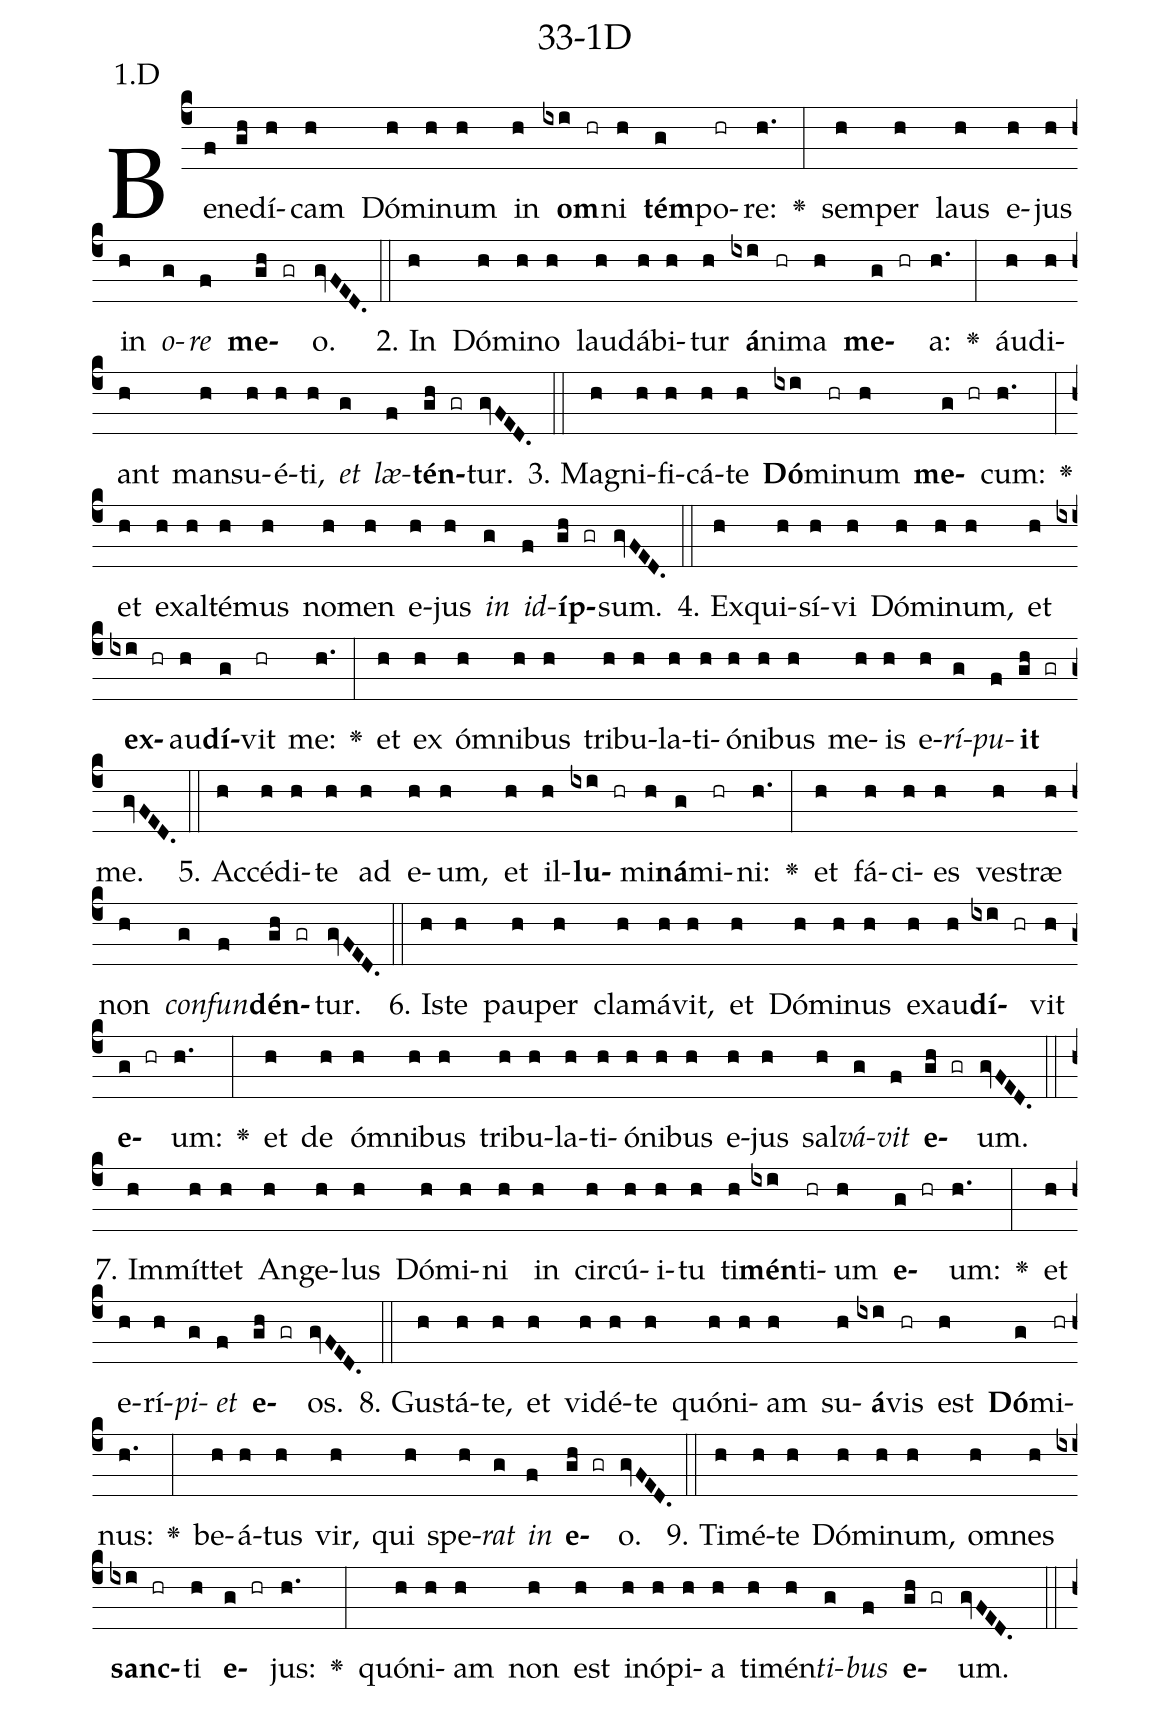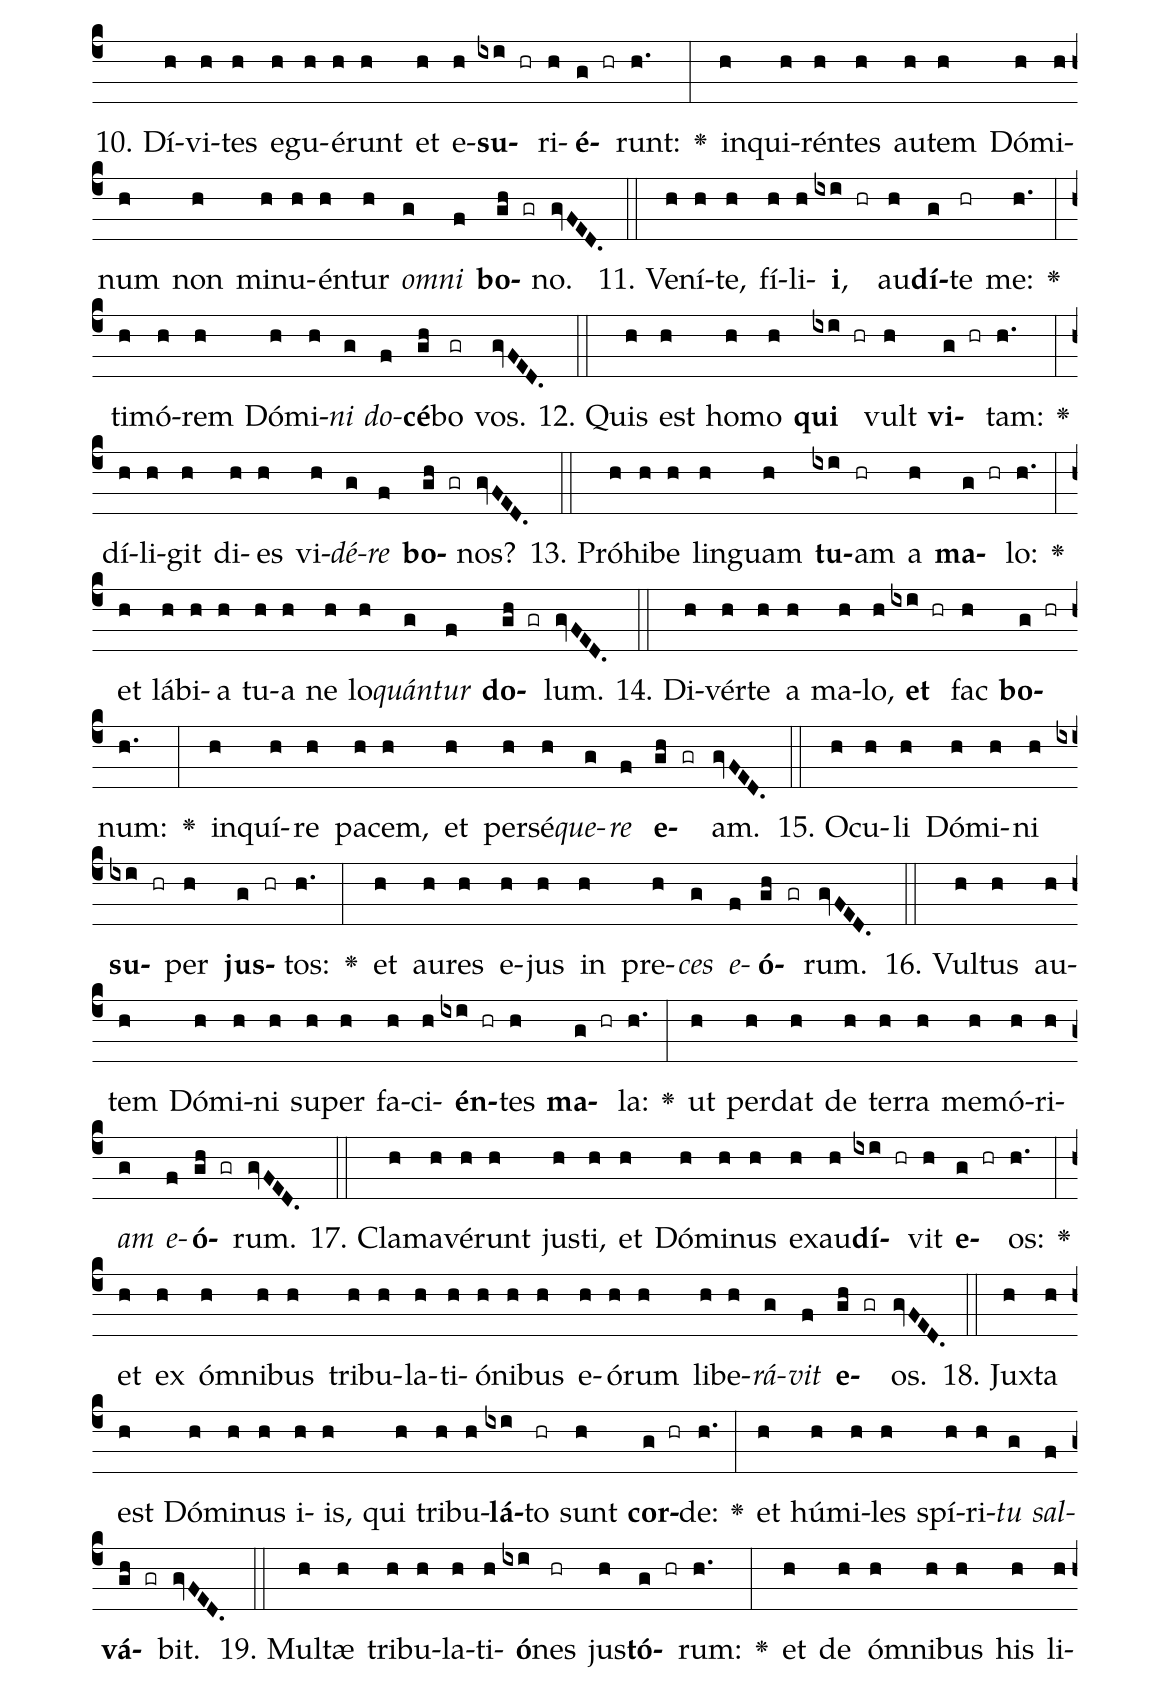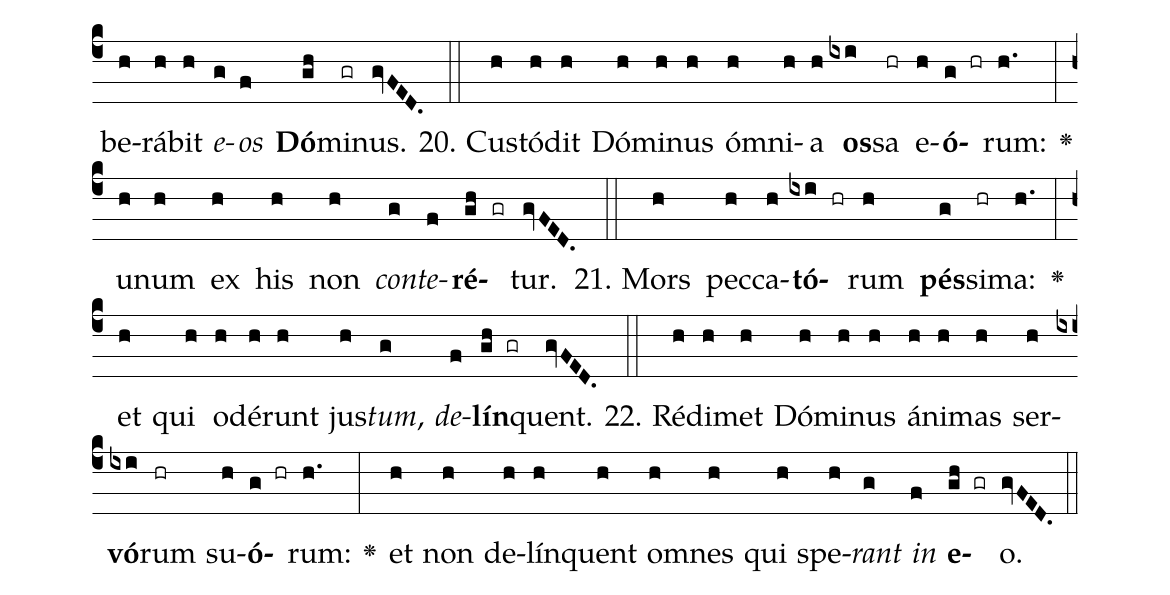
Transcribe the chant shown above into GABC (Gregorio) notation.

name: 33-1D;
annotation: 1.D;
%%
(c4)Be(f)ne(gh)dí(h)cam(h) Dó(h)mi(h)num(h) in(h) <b>om</b>(ixi hr)ni(h) <b>tém</b>(g)po(hr)re:(h.) <v>\greheightstar</v>(:) sem(h)per(h) laus(h) e(h)jus(h) in(h) <i>o</i>(g)<i>re</i>(f) <b>me</b>(gh gr)o.(gvFED.) (::)
2. In(h) Dó(h)mi(h)no(h) lau(h)dá(h)bi(h)tur(h) <b>á</b>(ixi)ni(hr)ma(h) <b>me</b>(g hr)a:(h.) <v>\greheightstar</v>(:) áu(h)di(h)ant(h) man(h)su(h)é(h)ti,(h) <i>et</i>(g) <i>læ</i>(f)<b>tén</b>(gh gr)tur.(gvFED.) (::)
3. Ma(h)gni(h)fi(h)cá(h)te(h) <b>Dó</b>(ixi)mi(hr)num(h) <b>me</b>(g hr)cum:(h.) <v>\greheightstar</v>(:) et(h) ex(h)al(h)té(h)mus(h) no(h)men(h) e(h)jus(h) <i>in</i>(g) <i>id</i>(f)<b>íp</b>(gh gr)sum.(gvFED.) (::)
4. Ex(h)qui(h)sí(h)vi(h) Dó(h)mi(h)num,(h) et(h) <b>ex</b>(ixi hr)au(h)<b>dí</b>(g)vit(hr) me:(h.) <v>\greheightstar</v>(:) et(h) ex(h) óm(h)ni(h)bus(h) tri(h)bu(h)la(h)ti(h)ó(h)ni(h)bus(h) me(h)is(h) e(h)<i>rí</i>(g)<i>pu</i>(f)<b>it</b>(gh gr) me.(gvFED.) (::)
5. Ac(h)cé(h)di(h)te(h) ad(h) e(h)um,(h) et(h) il(h)<b>lu</b>(ixi hr)mi(h)<b>ná</b>(g)mi(hr)ni:(h.) <v>\greheightstar</v>(:) et(h) fá(h)ci(h)es(h) ves(h)træ(h) non(h) <i>con</i>(g)<i>fun</i>(f)<b>dén</b>(gh gr)tur.(gvFED.) (::)
6. Is(h)te(h) pau(h)per(h) cla(h)má(h)vit,(h) et(h) Dó(h)mi(h)nus(h) ex(h)au(h)<b>dí</b>(ixi hr)vit(h) <b>e</b>(g hr)um:(h.) <v>\greheightstar</v>(:) et(h) de(h) óm(h)ni(h)bus(h) tri(h)bu(h)la(h)ti(h)ó(h)ni(h)bus(h) e(h)jus(h) sal(h)<i>vá</i>(g)<i>vit</i>(f) <b>e</b>(gh gr)um.(gvFED.) (::)
7. Im(h)mít(h)tet(h) An(h)ge(h)lus(h) Dó(h)mi(h)ni(h) in(h) cir(h)cú(h)i(h)tu(h) ti(h)<b>mén</b>(ixi)ti(hr)um(h) <b>e</b>(g hr)um:(h.) <v>\greheightstar</v>(:) et(h) e(h)rí(h)<i>pi</i>(g)<i>et</i>(f) <b>e</b>(gh gr)os.(gvFED.) (::)
8. Gus(h)tá(h)te,(h) et(h) vi(h)dé(h)te(h) quón(h)i(h)am(h) su(h)<b>á</b>(ixi)vis(hr) est(h) <b>Dó</b>(g)mi(hr)nus:(h.) <v>\greheightstar</v>(:) be(h)á(h)tus(h) vir,(h) qui(h) spe(h)<i>rat</i>(g) <i>in</i>(f) <b>e</b>(gh gr)o.(gvFED.) (::)
9. Ti(h)mé(h)te(h) Dó(h)mi(h)num,(h) om(h)nes(h) <b>sanc</b>(ixi hr)ti(h) <b>e</b>(g hr)jus:(h.) <v>\greheightstar</v>(:) quón(h)i(h)am(h) non(h) est(h) in(h)ó(h)pi(h)a(h) ti(h)mén(h)<i>ti</i>(g)<i>bus</i>(f) <b>e</b>(gh gr)um.(gvFED.) (::)
10. Dí(h)vi(h)tes(h) e(h)gu(h)é(h)runt(h) et(h) e(h)<b>su</b>(ixi hr)ri(h)<b>é</b>(g hr)runt:(h.) <v>\greheightstar</v>(:) in(h)qui(h)rén(h)tes(h) au(h)tem(h) Dó(h)mi(h)num(h) non(h) mi(h)nu(h)én(h)tur(h) <i>om</i>(g)<i>ni</i>(f) <b>bo</b>(gh gr)no.(gvFED.) (::)
11. Ve(h)ní(h)te,(h) fí(h)li(h)<b>i</b>,(ixi hr) au(h)<b>dí</b>(g)te(hr) me:(h.) <v>\greheightstar</v>(:) ti(h)mó(h)rem(h) Dó(h)mi(h)<i>ni</i>(g) <i>do</i>(f)<b>cé</b>(gh)bo(gr) vos.(gvFED.) (::)
12. Quis(h) est(h) ho(h)mo(h) <b>qui</b>(ixi hr) vult(h) <b>vi</b>(g hr)tam:(h.) <v>\greheightstar</v>(:) dí(h)li(h)git(h) di(h)es(h) vi(h)<i>dé</i>(g)<i>re</i>(f) <b>bo</b>(gh gr)nos?(gvFED.) (::)
13. Pró(h)hi(h)be(h) lin(h)guam(h) <b>tu</b>(ixi)am(hr) a(h) <b>ma</b>(g hr)lo:(h.) <v>\greheightstar</v>(:) et(h) lá(h)bi(h)a(h) tu(h)a(h) ne(h) lo(h)<i>quán</i>(g)<i>tur</i>(f) <b>do</b>(gh gr)lum.(gvFED.) (::)
14. Di(h)vér(h)te(h) a(h) ma(h)lo,(h) <b>et</b>(ixi hr) fac(h) <b>bo</b>(g hr)num:(h.) <v>\greheightstar</v>(:) in(h)quí(h)re(h) pa(h)cem,(h) et(h) per(h)sé(h)<i>que</i>(g)<i>re</i>(f) <b>e</b>(gh gr)am.(gvFED.) (::)
15. O(h)cu(h)li(h) Dó(h)mi(h)ni(h) <b>su</b>(ixi hr)per(h) <b>jus</b>(g hr)tos:(h.) <v>\greheightstar</v>(:) et(h) au(h)res(h) e(h)jus(h) in(h) pre(h)<i>ces</i>(g) <i>e</i>(f)<b>ó</b>(gh gr)rum.(gvFED.) (::)
16. Vul(h)tus(h) au(h)tem(h) Dó(h)mi(h)ni(h) su(h)per(h) fa(h)ci(h)<b>én</b>(ixi hr)tes(h) <b>ma</b>(g hr)la:(h.) <v>\greheightstar</v>(:) ut(h) per(h)dat(h) de(h) ter(h)ra(h) me(h)mó(h)ri(h)<i>am</i>(g) <i>e</i>(f)<b>ó</b>(gh gr)rum.(gvFED.) (::)
17. Cla(h)ma(h)vé(h)runt(h) jus(h)ti,(h) et(h) Dó(h)mi(h)nus(h) ex(h)au(h)<b>dí</b>(ixi hr)vit(h) <b>e</b>(g hr)os:(h.) <v>\greheightstar</v>(:) et(h) ex(h) óm(h)ni(h)bus(h) tri(h)bu(h)la(h)ti(h)ó(h)ni(h)bus(h) e(h)ó(h)rum(h) li(h)be(h)<i>rá</i>(g)<i>vit</i>(f) <b>e</b>(gh gr)os.(gvFED.) (::)
18. Jux(h)ta(h) est(h) Dó(h)mi(h)nus(h) i(h)is,(h) qui(h) tri(h)bu(h)<b>lá</b>(ixi)to(hr) sunt(h) <b>cor</b>(g hr)de:(h.) <v>\greheightstar</v>(:) et(h) hú(h)mi(h)les(h) spí(h)ri(h)<i>tu</i>(g) <i>sal</i>(f)<b>vá</b>(gh gr)bit.(gvFED.) (::)
19. Mul(h)tæ(h) tri(h)bu(h)la(h)ti(h)<b>ó</b>(ixi)nes(hr) jus(h)<b>tó</b>(g hr)rum:(h.) <v>\greheightstar</v>(:) et(h) de(h) óm(h)ni(h)bus(h) his(h) li(h)be(h)rá(h)bit(h) <i>e</i>(g)<i>os</i>(f) <b>Dó</b>(gh)mi(gr)nus.(gvFED.) (::)
20. Cus(h)tó(h)dit(h) Dó(h)mi(h)nus(h) óm(h)ni(h)a(h) <b>os</b>(ixi)sa(hr) e(h)<b>ó</b>(g hr)rum:(h.) <v>\greheightstar</v>(:) u(h)num(h) ex(h) his(h) non(h) <i>con</i>(g)<i>te</i>(f)<b>ré</b>(gh gr)tur.(gvFED.) (::)
21. Mors(h) pec(h)ca(h)<b>tó</b>(ixi hr)rum(h) <b>pés</b>(g)si(hr)ma:(h.) <v>\greheightstar</v>(:) et(h) qui(h) o(h)dé(h)runt(h) jus(h)<i>tum</i>,(g) <i>de</i>(f)<b>lín</b>(gh gr)quent.(gvFED.) (::)
22. Réd(h)i(h)met(h) Dó(h)mi(h)nus(h) á(h)ni(h)mas(h) ser(h)<b>vó</b>(ixi)rum(hr) su(h)<b>ó</b>(g hr)rum:(h.) <v>\greheightstar</v>(:) et(h) non(h) de(h)lín(h)quent(h) om(h)nes(h) qui(h) spe(h)<i>rant</i>(g) <i>in</i>(f) <b>e</b>(gh gr)o.(gvFED.) (::)
